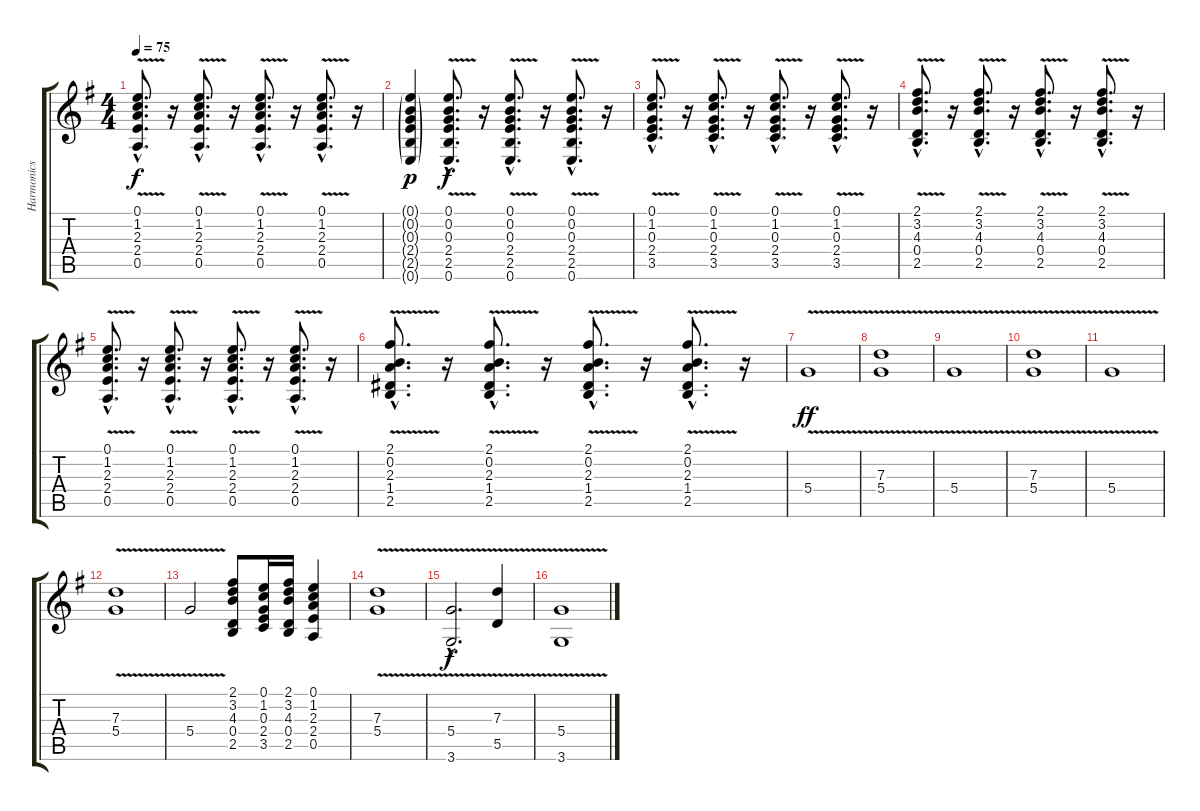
\track ("Harmonics" "Harmonics") {instrument guitarharmonics}
\staff {score tabs}
\tuning (E4 B3 G3 D3 A2 E2) {hide}
\ts (4 4)
\tempo 75
\clef g2
\ks g
(0.1{v hac} 1.2{v hac} 2.3{v hac} 2.4{v hac} 0.5{v hac}).8{d dy f volume 6} r.16 (0.1{v hac} 1.2{v hac} 2.3{v hac} 2.4{v hac} 0.5{v hac}).8{d volume 6} r.16 (0.1{v hac} 1.2{v hac} 2.3{v hac} 2.4{v hac} 0.5{v hac}).8{d volume 6} r.16 (0.1{v hac} 1.2{v hac} 2.3{v hac} 2.4{v hac} 0.5{v hac}).8{d volume 6} r.16 |
(0.1{g} 0.2{g} 0.3{g} 2.4{g} 2.5{g} 0.6{g}).4{dy p volume 6} (0.1{v hac} 0.2{v hac} 0.3{v hac} 2.4{v hac} 2.5{v hac} 0.6{v hac}).8{d dy f volume 6} r.16 (0.1{v hac} 0.2{v hac} 0.3{v hac} 2.4{v hac} 2.5{v hac} 0.6{v hac}).8{d volume 6} r.16 (0.1{v hac} 0.2{v hac} 0.3{v hac} 2.4{v hac} 2.5{v hac} 0.6{v hac}).8{d volume 6} r.16 |
(0.1{v hac} 1.2{v hac} 0.3{v hac} 2.4{v hac} 3.5{v hac}).8{d volume 6} r.16 (0.1{v hac} 1.2{v hac} 0.3{v hac} 2.4{v hac} 3.5{v hac}).8{d volume 6} r.16 (0.1{v hac} 1.2{v hac} 0.3{v hac} 2.4{v hac} 3.5{v hac}).8{d volume 6} r.16 (0.1{v hac} 1.2{v hac} 0.3{v hac} 2.4{v hac} 3.5{v hac}).8{d volume 6} r.16 |
(2.1{v hac} 3.2{v hac} 4.3{v hac} 0.4{v hac} 2.5{v hac}).8{d volume 6} r.16 (2.1{v hac} 3.2{v hac} 4.3{v hac} 0.4{v hac} 2.5{v hac}).8{d volume 6} r.16 (2.1{v hac} 3.2{v hac} 4.3{v hac} 0.4{v hac} 2.5{v hac}).8{d volume 6} r.16 (2.1{v hac} 3.2{v hac} 4.3{v hac} 0.4{v hac} 2.5{v hac}).8{d volume 6} r.16 |
(0.1{v hac} 1.2{v hac} 2.3{v hac} 2.4{v hac} 0.5{v hac}).8{d volume 6} r.16 (0.1{v hac} 1.2{v hac} 2.3{v hac} 2.4{v hac} 0.5{v hac}).8{d volume 6} r.16 (0.1{v hac} 1.2{v hac} 2.3{v hac} 2.4{v hac} 0.5{v hac}).8{d volume 6} r.16 (0.1{v hac} 1.2{v hac} 2.3{v hac} 2.4{v hac} 0.5{v hac}).8{d volume 6} r.16 |
(2.1{v hac} 0.2{v hac} 2.3{v hac} 1.4{v hac} 2.5{v hac}).8{d volume 6} r.16 (2.1{v hac} 0.2{v hac} 2.3{v hac} 1.4{v hac} 2.5{v hac}).8{d volume 6} r.16 (2.1{v hac} 0.2{v hac} 2.3{v hac} 1.4{v hac} 2.5{v hac}).8{d volume 6} r.16 (2.1{v hac} 0.2{v hac} 2.3{v hac} 1.4{v hac} 2.5{v hac}).8{d volume 6} r.16 |
5.4{v}.1{dy ff volume 8} |
(7.3{v} 5.4{v}).1 |
5.4{v}.1 |
(7.3{v} 5.4{v}).1 |
5.4{v}.1 |
(7.3{v} 5.4{v}).1 |
5.4{v}.2 (2.1 3.2 4.3 0.4 2.5).8 (0.1 1.2 0.3 2.4 3.5).16 (2.1 3.2 4.3 0.4 2.5).16 (0.1 1.2 2.3 2.4 0.5).4 |
(7.3{v} 5.4{v}).1 |
(5.4{v hac} 3.6{v hac}).2{d dy f volume 11} (7.3{v} 5.5{v}).4 |
(5.4{v} 3.6{v}).1{volume 11}
